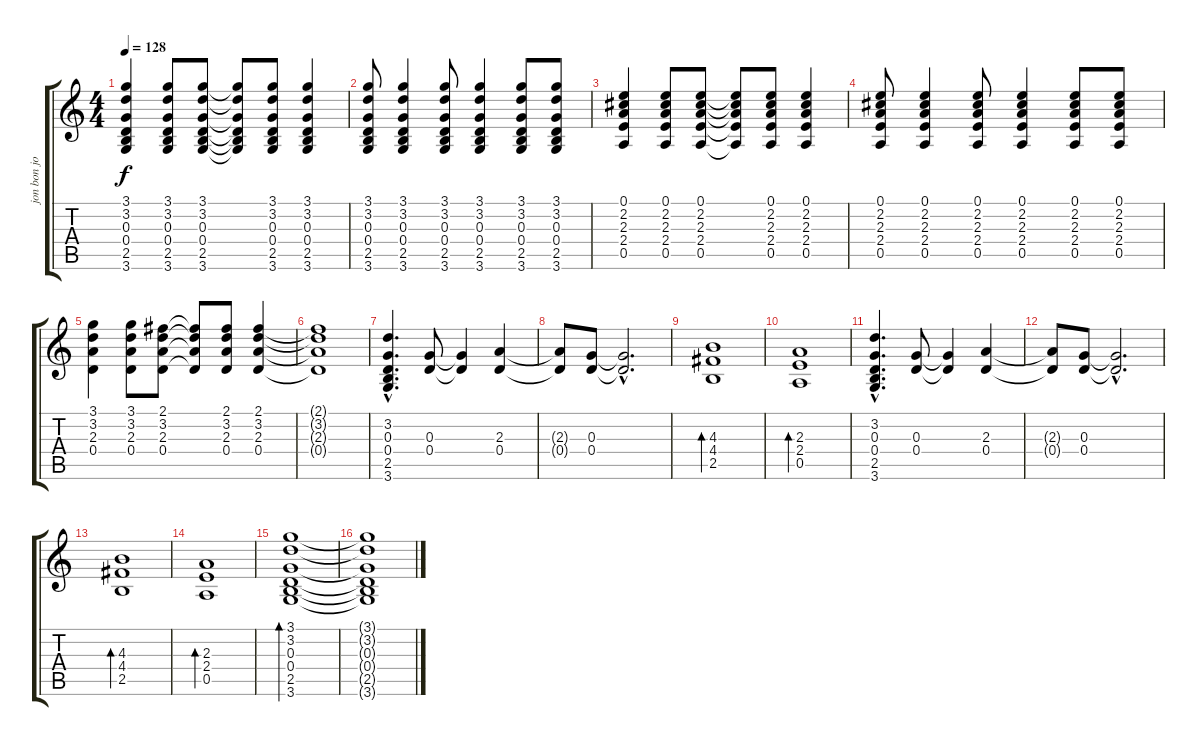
\track ("jon bon jovi" "jon bon jo") {instrument acousticguitarsteel}
\staff {score tabs}
\tuning (E4 B3 G3 D3 A2 E2) {hide}
\ts (4 4)
\tempo 128
\clef g2
\ks c
(3.1 3.2 0.3 0.4 2.5 3.6).4{dy f} (3.1 3.2 0.3 0.4 2.5 3.6).8 (3.1 3.2 0.3 0.4 2.5 3.6).8 (3.1{t} 3.2{t} 0.3{t} 0.4{t} 2.5{t} 3.6{t}).8 (3.1 3.2 0.3 0.4 2.5 3.6).8 (3.1 3.2 0.3 0.4 2.5 3.6).4 |
(3.1 3.2 0.3 0.4 2.5 3.6).8 (3.1 3.2 0.3 0.4 2.5 3.6).4 (3.1 3.2 0.3 0.4 2.5 3.6).8 (3.1 3.2 0.3 0.4 2.5 3.6).4 (3.1 3.2 0.3 0.4 2.5 3.6).8 (3.1 3.2 0.3 0.4 2.5 3.6).8 |
(0.1 2.2 2.3 2.4 0.5).4 (0.1 2.2 2.3 2.4 0.5).8 (0.1 2.2 2.3 2.4 0.5).8 (0.1{t} 2.2{t} 2.3{t} 2.4{t} 0.5{t}).8 (0.1 2.2 2.3 2.4 0.5).8 (0.1 2.2 2.3 2.4 0.5).4 |
(0.1 2.2 2.3 2.4 0.5).8 (0.1 2.2 2.3 2.4 0.5).4 (0.1 2.2 2.3 2.4 0.5).8 (0.1 2.2 2.3 2.4 0.5).4 (0.1 2.2 2.3 2.4 0.5).8 (0.1 2.2 2.3 2.4 0.5).8 |
(3.1 3.2 2.3 0.4).4 (3.1 3.2 2.3 0.4).8 (2.1 3.2 2.3 0.4).8 (2.1{t} 3.2{t} 2.3{t} 0.4{t}).8 (2.1 3.2 2.3 0.4).8 (2.1 3.2 2.3 0.4).4 |
(2.1{t} 3.2{t} 2.3{t} 0.4{t}).1 |
(3.2{hac} 0.3{hac} 0.4{hac} 2.5{hac} 3.6{hac}).4{d} (0.3 0.4).8 (0.3{t} 0.4{t}).4 (2.3 0.4).4 |
(2.3{t} 0.4{t}).8 (0.3 0.4).8 (0.3{hac t} 0.4{hac t}).2{d} |
(4.3 4.4 2.5).1{bd 60} |
(2.3 2.4 0.5).1{bd 60} |
(3.2{hac} 0.3{hac} 0.4{hac} 2.5{hac} 3.6{hac}).4{d} (0.3 0.4).8 (0.3{t} 0.4{t}).4 (2.3 0.4).4 |
(2.3{t} 0.4{t}).8 (0.3 0.4).8 (0.3{hac t} 0.4{hac t}).2{d} |
(4.3 4.4 2.5).1{bd 60} |
(2.3 2.4 0.5).1{bd 60} |
(3.1 3.2 0.3 0.4 2.5 3.6).1{bd 60} |
(3.1{t} 3.2{t} 0.3{t} 0.4{t} 2.5{t} 3.6{t}).1
